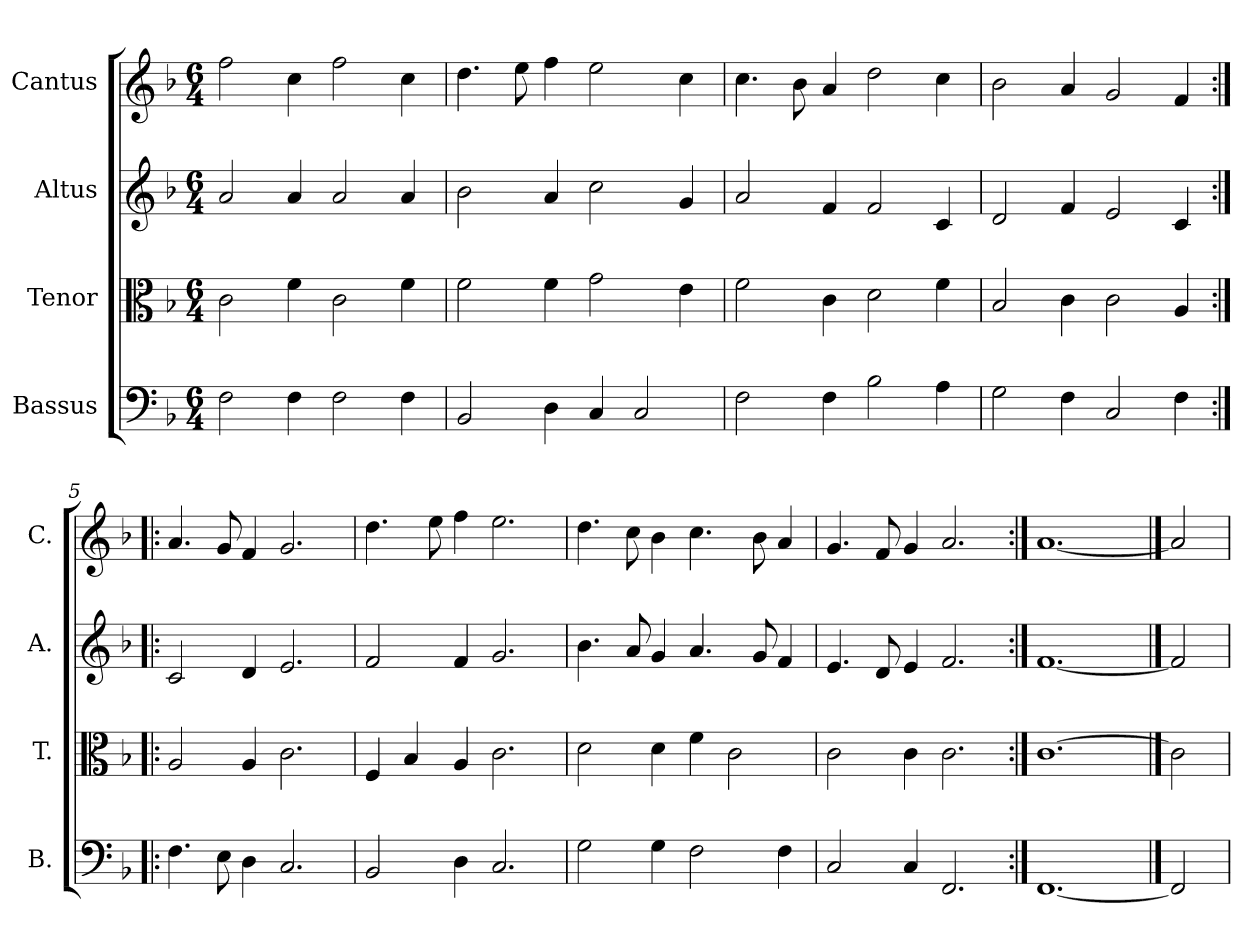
**kern	**kern	**kern	**kern
*part4	*part3	*part2	*part1
*staff4	*staff3	*staff2	*staff1
*I"Bassus	*I"Tenor	*I"Altus	*I"Cantus
*I'B.	*I'T.	*I'A.	*I'C.
*clefF4	*clefC3	*clefG2	*clefG2
*k[b-]	*k[b-]	*k[b-]	*k[b-]
*F:	*F:	*F:	*F:
*M6/4	*M6/4	*M6/4	*M6/4
=1	=1	=1	=1
2F\	2c\	2a/	2ff\
4F\	4f\	4a/	4cc\
2F\	2c\	2a/	2ff\
4F\	4f\	4a/	4cc\
=2	=2	=2	=2
2BB-/	2f\	2b-\	4.dd\
.	.	.	8ee\
4D\	4f\	4a/	4ff\
4C/	2g\	2cc\	2ee\
2C/	.	.	.
.	4e\	4g/	4cc\
=3	=3	=3	=3
2F\	2f\	2a/	4.cc\
.	.	.	8b-\
4F\	4c\	4f/	4a/
2B-\	2d\	2f/	2dd\
4A\	4f\	4c/	4cc\
=4	=4	=4	=4
2G\	2B-/	2d/	2b-\
4F\	4c\	4f/	4a/
2C/	2c\	2e/	2g/
4F\	4A/	4c/	4f/
=5:|!|:	=5:|!|:	=5:|!|:	=5:|!|:
4.F\	2A/	2c/	4.a/
8E\	.	.	8g/
4D\	4A/	4d/	4f/
2.C/	2.c\	2.e/	2.g/
=6	=6	=6	=6
2BB-/	4F/	2f/	4.dd\
.	4B-/	.	.
.	.	.	8ee\
4D\	4A/	4f/	4ff\
2.C/	2.c\	2.g/	2.ee\
=7	=7	=7	=7
2G\	2d\	4.b-\	4.dd\
.	.	8a/	8cc\
4G\	4d\	4g/	4b-\
2F\	4f\	4.a/	4.cc\
.	2c\	.	.
.	.	8g/	8b-\
4F\	.	4f/	4a/
=8	=8	=8	=8
2C/	2c\	4.e/	4.g/
.	.	8d/	8f/
4C/	4c\	4e/	4g/
2.FF/	2.c\	2.f/	2.a/
=9:|!	=9:|!	=9:|!	=9:|!
[1.FF	[1.c	[1.f	[1.a
==10	==10	==10	==10
2FF]	2c]	2f]	2a]
=	=	=	=
*-	*-	*-	*-
